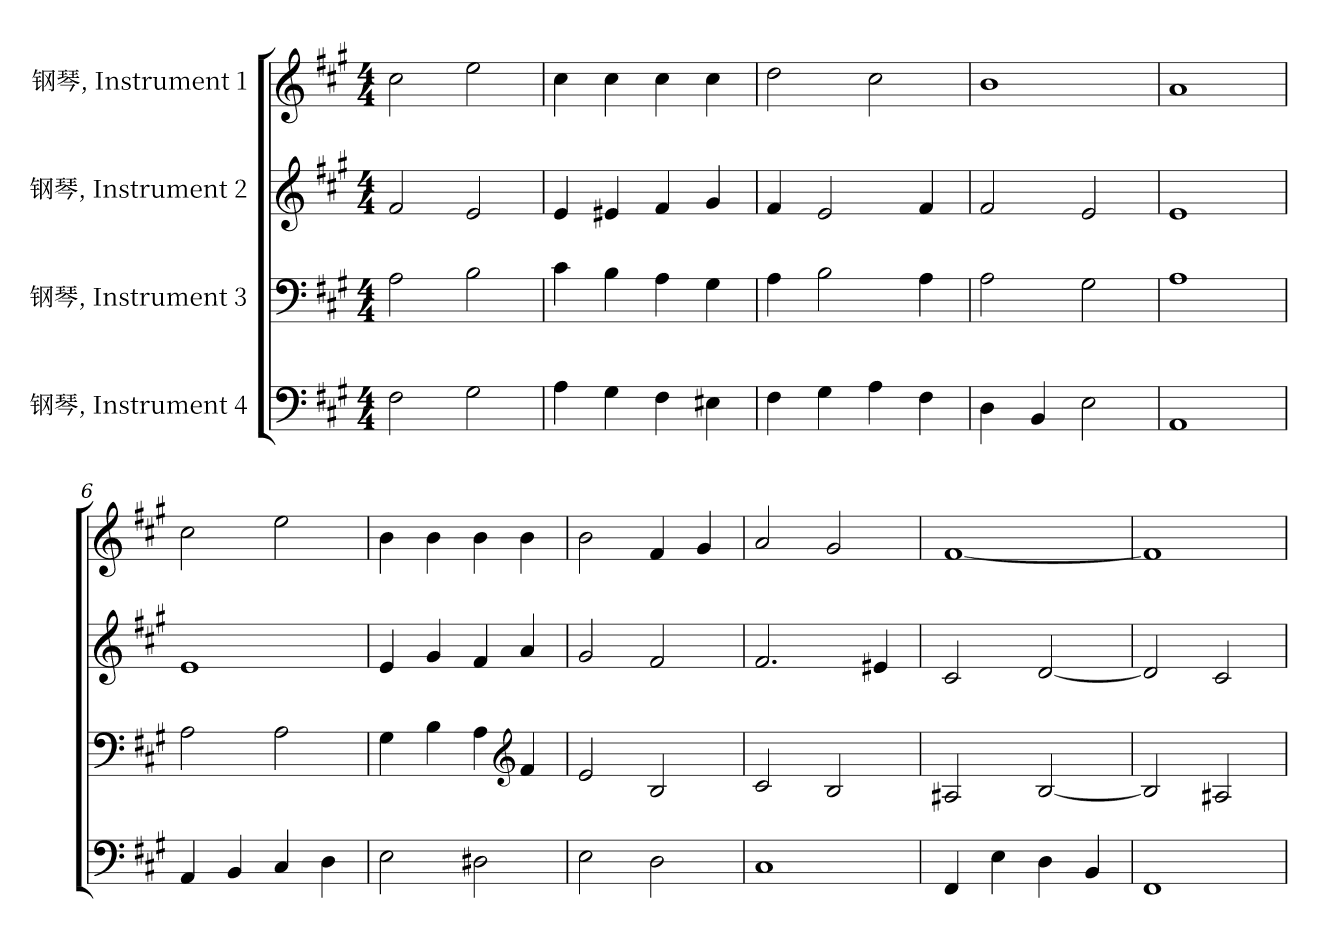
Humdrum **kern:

**kern	**kern	**kern	**kern
*part4	*part3	*part2	*part1
*staff4	*staff3	*staff2	*staff1
*I"钢琴, Instrument 4	*I"钢琴, Instrument 3	*I"钢琴, Instrument 2	*I"钢琴, Instrument 1
*clefF4	*clefF4	*clefG2	*clefG2
*k[f#c#g#]	*k[f#c#g#]	*k[f#c#g#]	*k[f#c#g#]
*M4/4	*M4/4	*M4/4	*M4/4
*MM108	*MM108	*MM108	*MM108
=1	=1	=1	=1
2F#\	2A\	2f#/	2cc#\
2G#\	2B\	2e/	2ee\
=2	=2	=2	=2
4A\	4c#\	4e/	4cc#\
4G#\	4B\	4e#X/	4cc#\
4F#\	4A\	4f#/	4cc#\
4E#X\	4G#\	4g#/	4cc#\
=3	=3	=3	=3
4F#\	4A\	4f#/	2dd\
4G#\	2B\	2e/	.
4A\	.	.	2cc#\
4F#\	4A\	4f#/	.
=4	=4	=4	=4
4D\	2A\	2f#/	1b
4BB/	.	.	.
2E\	2G#\	2e/	.
=5	=5	=5	=5
1AA	1A	1e	1a
=6	=6	=6	=6
4AA/	2A\	1e	2cc#\
4BB/	.	.	.
4C#/	2A\	.	2ee\
4D\	.	.	.
=7	=7	=7	=7
2E\	4G#\	4e/	4b\
.	4B\	4g#/	4b\
2D#X\	4A\	4f#/	4b\
*	*clefG2	*	*
.	4f#/	4a/	4b\
!!LO:LB:g=z
=8	=8	=8	=8
2E\	2e/	2g#/	2b\
2D\	2B/	2f#/	4f#/
.	.	.	4g#/
=9	=9	=9	=9
1C#	2c#/	2.f#/	2a/
.	2B/	.	2g#/
.	.	4e#X/	.
=10	=10	=10	=10
4FF#/	2A#X/	2c#/	[1f#
4E\	.	.	.
4D\	[2B/	[2d/	.
4BB/	.	.	.
=11	=11	=11	=11
1FF#	2B/]	2d/]	1f#]
.	2A#X/	2c#/	.
=	=	=	=
*-	*-	*-	*-
